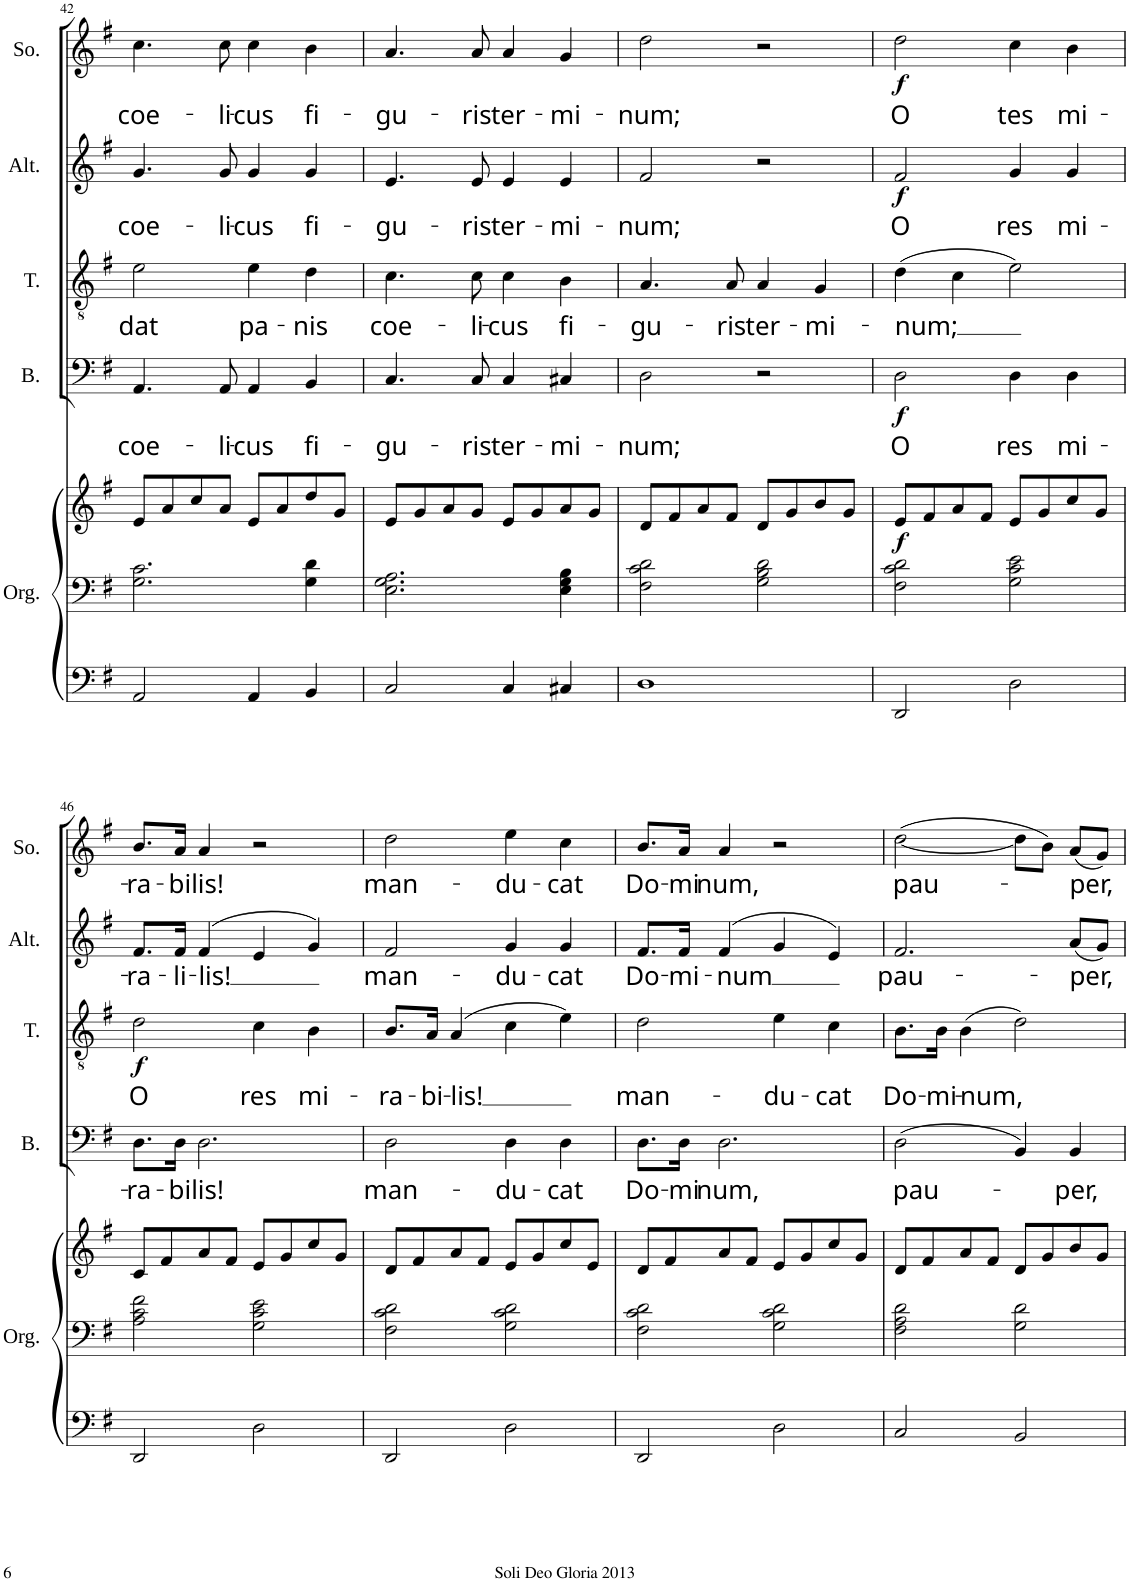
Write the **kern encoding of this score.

**kern	**kern	**kern	**dynam	**kern	**text	**dynam	**kern	**text	**dynam	**kern	**text	**dynam	**kern	**text	**dynam
*part5	*part5	*part5	*part5	*part4	*part4	*part4	*part3	*part3	*part3	*part2	*part2	*part2	*part1	*part1	*part1
*staff7	*staff6	*staff5	*staff5/6/7	*staff4	*staff4	*staff4	*staff3	*staff3	*staff3	*staff2	*staff2	*staff2	*staff1	*staff1	*staff1
*I"Orgue	*	*	*	*I"Basse	*	*	*I"Ténor	*	*	*I"Alto	*	*	*I"Soprano	*	*
*I'Org.	*	*	*	*I'B.	*	*	*I'T.	*	*	*I'Alt.	*	*	*I'So.	*	*
!!LO:PB:g=z
*clefF4	*clefF4	*clefG2	*	*clefF4	*	*	*clefGv2	*	*	*clefG2	*	*	*clefG2	*	*
*k[f#]	*k[f#]	*k[f#]	*	*k[f#]	*	*	*k[f#]	*	*	*k[f#]	*	*	*k[f#]	*	*
*M4/4	*M4/4	*M4/4	*	*M4/4	*	*	*M4/4	*	*	*M4/4	*	*	*M4/4	*	*
=42	=42	=42	=42	=42	=42	=42	=42	=42	=42	=42	=42	=42	=42	=42	=42
!	!	!	!	!	!LO:LY:b	!	!	!LO:LY:b	!	!	!LO:LY:b	!	!	!LO:LY:b	!
2AA/	2.G\ 2.c\	8e/L	.	4.AA/	coe-	.	2e\	dat	.	4.g/	coe-	.	4.cc\	coe-	.
.	.	8a/	.	.	.	.	.	.	.	.	.	.	.	.	.
.	.	8cc/	.	.	.	.	.	.	.	.	.	.	.	.	.
!	!	!	!	!	!LO:LY:b	!	!	!	!	!	!LO:LY:b	!	!	!LO:LY:b	!
.	.	8a/J	.	8AA/	-li-	.	.	.	.	8g/	-li-	.	8cc\	-li-	.
!	!	!	!	!	!LO:LY:b	!	!	!LO:LY:b	!	!	!LO:LY:b	!	!	!LO:LY:b	!
4AA/	.	8e/L	.	4AA/	-cus	.	4e\	pa-	.	4g/	-cus	.	4cc\	-cus	.
.	.	8a/	.	.	.	.	.	.	.	.	.	.	.	.	.
!	!	!	!	!	!LO:LY:b	!	!	!LO:LY:b	!	!	!LO:LY:b	!	!	!LO:LY:b	!
4BB/	4G\ 4d\	8dd/	.	4BB/	fi-	.	4d\	-nis	.	4g/	fi-	.	4b\	fi-	.
.	.	8g/J	.	.	.	.	.	.	.	.	.	.	.	.	.
=43	=43	=43	=43	=43	=43	=43	=43	=43	=43	=43	=43	=43	=43	=43	=43
!	!	!	!	!	!LO:LY:b	!	!	!LO:LY:b	!	!	!LO:LY:b	!	!	!LO:LY:b	!
2C/	2.E\ 2.G\ 2.A\	8e/L	.	4.C/	-gu-	.	4.c\	coe-	.	4.e/	-gu-	.	4.a/	-gu-	.
.	.	8g/	.	.	.	.	.	.	.	.	.	.	.	.	.
.	.	8a/	.	.	.	.	.	.	.	.	.	.	.	.	.
!	!	!	!	!	!LO:LY:b	!	!	!LO:LY:b	!	!	!LO:LY:b	!	!	!LO:LY:b	!
.	.	8g/J	.	8C/	-ris	.	8c\	-li-	.	8e/	-ris	.	8a/	-ris	.
!	!	!	!	!	!LO:LY:b	!	!	!LO:LY:b	!	!	!LO:LY:b	!	!	!LO:LY:b	!
4C/	.	8e/L	.	4C/	ter-	.	4c\	-cus	.	4e/	ter-	.	4a/	ter-	.
.	.	8g/	.	.	.	.	.	.	.	.	.	.	.	.	.
!	!	!	!	!	!LO:LY:b	!	!	!LO:LY:b	!	!	!LO:LY:b	!	!	!LO:LY:b	!
4C#X/	4E\ 4G\ 4B\	8a/	.	4C#X/	-mi-	.	4B\	fi-	.	4e/	-mi-	.	4g/	-mi-	.
.	.	8g/J	.	.	.	.	.	.	.	.	.	.	.	.	.
=44	=44	=44	=44	=44	=44	=44	=44	=44	=44	=44	=44	=44	=44	=44	=44
!	!	!	!	!	!LO:LY:b	!	!	!LO:LY:b	!	!	!LO:LY:b	!	!	!LO:LY:b	!
1D	2F#\ 2c\ 2d\	8d/L	.	2D\	-num;	.	4.A/	-gu-	.	2f#/	-num;	.	2dd\	-num;	.
.	.	8f#/	.	.	.	.	.	.	.	.	.	.	.	.	.
.	.	8a/	.	.	.	.	.	.	.	.	.	.	.	.	.
!	!	!	!	!	!	!	!	!LO:LY:b	!	!	!	!	!	!	!
.	.	8f#/J	.	.	.	.	8A/	-ris	.	.	.	.	.	.	.
!	!	!	!	!	!	!	!	!LO:LY:b	!	!	!	!	!	!	!
.	2G\ 2B\ 2d\	8d/L	.	2r	.	.	4A/	ter-	.	2r	.	.	2r	.	.
.	.	8g/	.	.	.	.	.	.	.	.	.	.	.	.	.
!	!	!	!	!	!	!	!	!LO:LY:b	!	!	!	!	!	!	!
.	.	8b/	.	.	.	.	4G/	-mi-	.	.	.	.	.	.	.
.	.	8g/J	.	.	.	.	.	.	.	.	.	.	.	.	.
=45	=45	=45	=45	=45	=45	=45	=45	=45	=45	=45	=45	=45	=45	=45	=45
!	!	!	!LO:DY:b	!	!LO:LY:b	!LO:DY:b	!	!LO:LY:b	!	!	!LO:LY:b	!LO:DY:b	!	!LO:LY:b	!LO:DY:b
2DD/	2F#\ 2c\ 2d\	8e/L	f	2D\	O	f	(4d\	-num;	.	2f#/	O	f	2dd\	O	f
.	.	8f#/	.	.	.	.	.	.	.	.	.	.	.	.	.
.	.	8a/	.	.	.	.	4c\	.	.	.	.	.	.	.	.
.	.	8f#/J	.	.	.	.	.	.	.	.	.	.	.	.	.
!	!	!	!	!	!LO:LY:b	!	!	!	!	!	!LO:LY:b	!	!	!LO:LY:b	!
2D\	2G\ 2c\ 2e\	8e/L	.	4D\	res	.	2e\)	.	.	4g/	res	.	4cc\	tes	.
.	.	8g/	.	.	.	.	.	.	.	.	.	.	.	.	.
!	!	!	!	!	!LO:LY:b	!	!	!	!	!	!LO:LY:b	!	!	!LO:LY:b	!
.	.	8cc/	.	4D\	mi-	.	.	.	.	4g/	mi-	.	4b\	mi-	.
.	.	8g/J	.	.	.	.	.	.	.	.	.	.	.	.	.
!!LO:LB:g=z
=46	=46	=46	=46	=46	=46	=46	=46	=46	=46	=46	=46	=46	=46	=46	=46
!	!	!	!	!	!LO:LY:b	!	!	!LO:LY:b	!LO:DY:b	!	!LO:LY:b	!	!	!LO:LY:b	!
2DD/	2A\ 2c\ 2f#\	8c/L	.	8.D\L	-ra-	.	2d\	O	f	8.f#/L	-ra-	.	8.b/L	-ra-	.
.	.	8f#/	.	.	.	.	.	.	.	.	.	.	.	.	.
!	!	!	!	!	!LO:LY:b	!	!	!	!	!	!LO:LY:b	!	!	!LO:LY:b	!
.	.	.	.	16D\Jk	-bi-	.	.	.	.	16f#/Jk	-li-	.	16a/Jk	-bi-	.
!	!	!	!	!	!LO:LY:b	!	!	!	!	!	!LO:LY:b	!	!	!LO:LY:b	!
.	.	8a/	.	2.D\	-lis!	.	.	.	.	(>4f#/	-lis!	.	4a/	-lis!	.
.	.	8f#/J	.	.	.	.	.	.	.	.	.	.	.	.	.
!	!	!	!	!	!	!	!	!LO:LY:b	!	!	!	!	!	!	!
2D\	2G\ 2c\ 2e\	8e/L	.	.	.	.	4c\	res	.	4e/	.	.	2r	.	.
.	.	8g/	.	.	.	.	.	.	.	.	.	.	.	.	.
!	!	!	!	!	!	!	!	!LO:LY:b	!	!	!	!	!	!	!
.	.	8cc/	.	.	.	.	4B\	mi-	.	4g/)	.	.	.	.	.
.	.	8g/J	.	.	.	.	.	.	.	.	.	.	.	.	.
=47	=47	=47	=47	=47	=47	=47	=47	=47	=47	=47	=47	=47	=47	=47	=47
!	!	!	!	!	!LO:LY:b	!	!	!LO:LY:b	!	!	!LO:LY:b	!	!	!LO:LY:b	!
2DD/	2F#\ 2c\ 2d\	8d/L	.	2D\	man-	.	8.B/L	-ra-	.	2f#/	man-	.	2dd\	man-	.
.	.	8f#/	.	.	.	.	.	.	.	.	.	.	.	.	.
!	!	!	!	!	!	!	!	!LO:LY:b	!	!	!	!	!	!	!
.	.	.	.	.	.	.	16A/Jk	-bi-	.	.	.	.	.	.	.
!	!	!	!	!	!	!	!	!LO:LY:b	!	!	!	!	!	!	!
.	.	8a/	.	.	.	.	(4A/	-lis!	.	.	.	.	.	.	.
.	.	8f#/J	.	.	.	.	.	.	.	.	.	.	.	.	.
!	!	!	!	!	!LO:LY:b	!	!	!	!	!	!LO:LY:b	!	!	!LO:LY:b	!
2D\	2G\ 2c\ 2d\	8e/L	.	4D\	-du-	.	4c\	.	.	4g/	-du-	.	4ee\	-du-	.
.	.	8g/	.	.	.	.	.	.	.	.	.	.	.	.	.
!	!	!	!	!	!LO:LY:b	!	!	!	!	!	!LO:LY:b	!	!	!LO:LY:b	!
.	.	8cc/	.	4D\	-cat	.	4e\)	.	.	4g/	-cat	.	4cc\	-cat	.
.	.	8e/J	.	.	.	.	.	.	.	.	.	.	.	.	.
=48	=48	=48	=48	=48	=48	=48	=48	=48	=48	=48	=48	=48	=48	=48	=48
!	!	!	!	!	!LO:LY:b	!	!	!LO:LY:b	!	!	!LO:LY:b	!	!	!LO:LY:b	!
2DD/	2F#\ 2c\ 2d\	8d/L	.	8.D\L	Do-	.	2d\	man-	.	8.f#/L	Do-	.	8.b/L	Do-	.
.	.	8f#/	.	.	.	.	.	.	.	.	.	.	.	.	.
!	!	!	!	!	!LO:LY:b	!	!	!	!	!	!LO:LY:b	!	!	!LO:LY:b	!
.	.	.	.	16D\Jk	-mi-	.	.	.	.	16f#/Jk	-mi-	.	16a/Jk	-mi-	.
!	!	!	!	!	!LO:LY:b	!	!	!	!	!	!LO:LY:b	!	!	!LO:LY:b	!
.	.	8a/	.	2.D\	-num,	.	.	.	.	(>4f#/	-num	.	4a/	-num,	.
.	.	8f#/J	.	.	.	.	.	.	.	.	.	.	.	.	.
!	!	!	!	!	!	!	!	!LO:LY:b	!	!	!	!	!	!	!
2D\	2G\ 2c\ 2d\	8e/L	.	.	.	.	4e\	-du-	.	4g/	.	.	2r	.	.
.	.	8g/	.	.	.	.	.	.	.	.	.	.	.	.	.
!	!	!	!	!	!	!	!	!LO:LY:b	!	!	!	!	!	!	!
.	.	8cc/	.	.	.	.	4c\	-cat	.	4e/)	.	.	.	.	.
.	.	8g/J	.	.	.	.	.	.	.	.	.	.	.	.	.
=49	=49	=49	=49	=49	=49	=49	=49	=49	=49	=49	=49	=49	=49	=49	=49
!	!	!	!	!	!LO:LY:b	!	!	!LO:LY:b	!	!	!LO:LY:b	!	!	!LO:LY:b	!
2C/	2F#\ 2A\ 2d\	8d/L	.	(2D\	pau-	.	8.B\L	Do-	.	2.f#/	pau-	.	([<2dd\	pau-	.
.	.	8f#/	.	.	.	.	.	.	.	.	.	.	.	.	.
!	!	!	!	!	!	!	!	!LO:LY:b	!	!	!	!	!	!	!
.	.	.	.	.	.	.	16B\Jk	-mi-	.	.	.	.	.	.	.
!	!	!	!	!	!	!	!	!LO:LY:b	!	!	!	!	!	!	!
.	.	8a/	.	.	.	.	(4B\	-num,	.	.	.	.	.	.	.
.	.	8f#/J	.	.	.	.	.	.	.	.	.	.	.	.	.
2BB/	2G\ 2d\	8d/L	.	4BB/)	.	.	2d\)	.	.	.	.	.	8dd\L]	.	.
.	.	8g/	.	.	.	.	.	.	.	.	.	.	8b\J)	.	.
!	!	!	!	!	!LO:LY:b	!	!	!	!	!	!LO:LY:b	!	!	!LO:LY:b	!
.	.	8b/	.	4BB/	-per,	.	.	.	.	(8a/L	-per,	.	(8a/L	-per,	.
.	.	8g/J	.	.	.	.	.	.	.	8g/J)	.	.	8g/J)	.	.
=	=	=	=	=	=	=	=	=	=	=	=	=	=	=	=
*-	*-	*-	*-	*-	*-	*-	*-	*-	*-	*-	*-	*-	*-	*-	*-
